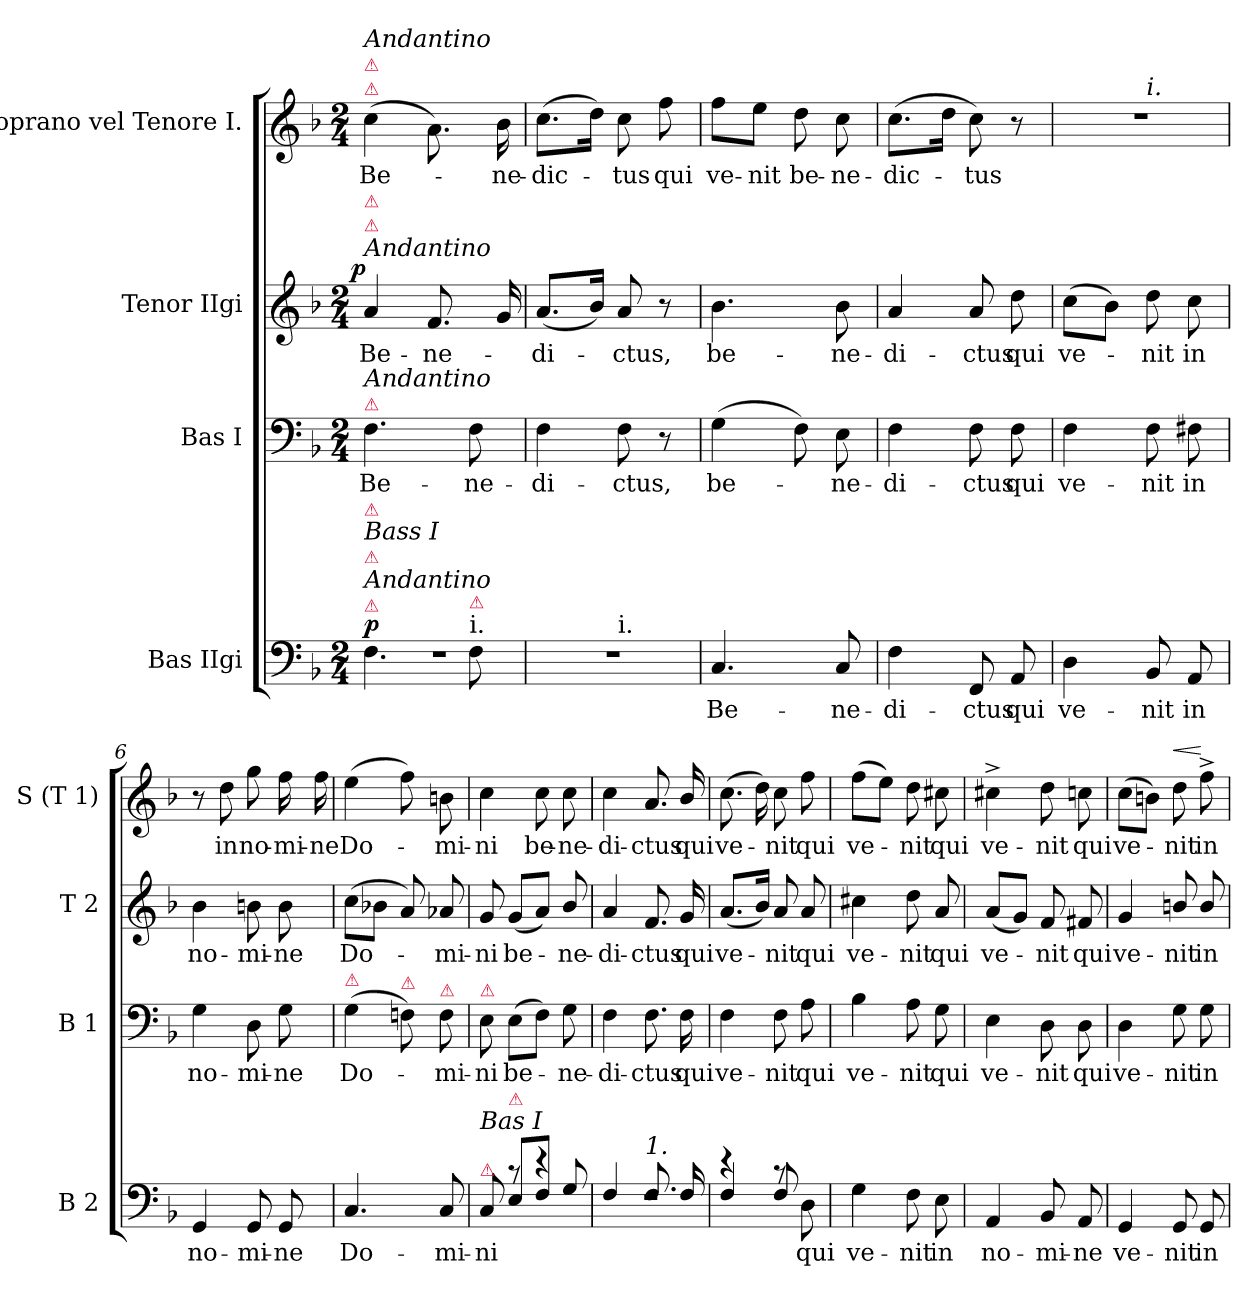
**kern	**text	**dynam	**kern	**text	**kern	**text	**dynam	**kern	**text	**dynam
*part4	*part4	*part4	*part3	*part3	*part2	*part2	*part2	*part1	*part1	*part1
*staff4	*staff4	*staff4	*staff3	*staff3	*staff2	*staff2	*staff2	*staff1	*staff1	*staff1
*I"Bas IIgi	*	*	*I"Bas I	*	*I"Tenor IIgi	*	*	*I"Soprano vel Tenore I.	*	*
*I'B 2	*	*	*I'B 1	*	*I'T 2	*	*	*I'S (T 1)	*	*
*clefF4	*	*	*clefF4	*	*clefG2	*	*	*clefG2	*	*
*k[b-]	*	*	*k[b-]	*	*k[b-]	*	*	*k[b-]	*	*
*F:	*	*	*F:	*	*F:	*	*	*F:	*	*
*M2/4	*	*	*M2/4	*	*M2/4	*	*	*M2/4	*	*
=1	=1	=1	=1	=1	=1	=1	=1	=1	=1	=1
*^	*	*	*	*	*	*	*	*	*	*
!	!	!	!	!	!	!	!	!	!LO:TX:a:color=crimson:t=⚠	!	!
!	!	!	!	!	!	!	!	!	!LO:TX:a:color=crimson:t=⚠	!	!
!	!	!	!	!	!	!	!	!	!LO:TX:a:i:t=Andantino	!	!
!	!	!	!	!	!	!LO:TX:a:i:t=Andantino	!	!	!	!	!
!	!	!	!	!	!	!LO:TX:a:color=crimson:t=⚠	!	!	!	!	!
!	!	!	!	!	!	!LO:TX:a:color=crimson:t=⚠	!	!	!	!	!
!	!	!	!	!LO:TX:a:color=crimson:t=⚠	!	!	!	!	!	!	!
!	!	!	!	!LO:TX:a:i:t=Andantino	!	!	!	!	!	!	!
!LO:TX:a:color=crimson:t=⚠	!	!	!	!	!	!	!	!	!	!	!
!LO:TX:a:i:t=Andantino	!	!	!	!	!	!	!	!	!	!	!
!LO:TX:a:color=crimson:t=⚠	!	!	!	!	!	!	!	!	!	!	!
!LO:TX:a:i:t=Bass I	!	!	!	!	!	!	!	!	!	!	!
!LO:TX:a:color=crimson:t=⚠	!	!	!	!	!	!	!	!	!	!	!
!	!	!	!LO:DY:b	!	!	!	!	!LO:DY:a:rj	!	!	!
2rF	4.F!	.	p	4.F\	Be-	4a/	Be-	p	(>4cc\	Be-	.
.	.	.	.	.	.	8.f/	-ne-	.	8.a\)	.	.
!	!LO:TX:a:t=i.	!	!	!	!	!	!	!	!	!	!
!	!LO:TX:a:color=crimson:t=⚠	!	!	!	!	!	!	!	!	!	!
.	8F!	.	.	8F\	-ne-	.	.	.	.	.	.
.	.	.	.	.	.	16g/	.	.	16b-\	-ne-	.
=2	=2	=2	=2	=2	=2	=2	=2	=2	=2	=2	=2
2r	4ryy	.	.	4F\	-di-	(<8.a/L	-di-	.	(>8.cc\L	-dic-	.
.	.	.	.	.	.	16b-/Jk)	.	.	16dd\Jk)	.	.
!	!LO:TX:a:t=i.	!	!	!	!	!	!	!	!	!	!
.	4ryy	.	.	8F\	-ctus,	8a/	-ctus,	.	8cc\	-tus	.
.	.	.	.	8r	.	8r	.	.	8ff\	qui	.
*v	*v	*	*	*	*	*	*	*	*	*	*
=3	=3	=3	=3	=3	=3	=3	=3	=3	=3	=3
4.C/	Be-	.	(>4G\	be-	4.b-\	be-	.	8ff\L	ve-	.
.	.	.	.	.	.	.	.	8ee\J	nit	.
.	.	.	8F\)	.	.	.	.	8dd\	be-	.
8C/	-ne-	.	8E\	-ne-	8b-\	-ne-	.	8cc\	-ne-	.
=4	=4	=4	=4	=4	=4	=4	=4	=4	=4	=4
4F\	-di-	.	4F\	-di-	4a/	-di-	.	(>8.cc\L	-dic-	.
.	.	.	.	.	.	.	.	16dd\Jk	.	.
8FF/	-ctus	.	8F\	-ctus	8a/	-ctus	.	8cc\)	-tus	.
8AA/	qui	.	8F\	qui	8dd\	qui	.	8r	.	.
=5	=5	=5	=5	=5	=5	=5	=5	=5	=5	=5
*	*	*	*	*	*	*	*	*^	*	*
4D\	ve-	.	4F\	ve-	(>8cc\L	ve-	.	2r	4ryy	.	.
.	.	.	.	.	8b-\J)	.	.	.	.	.	.
!	!	!	!	!	!	!	!	!	!LO:TX:a:i:t=i.	!	!
8BB-/	-nit	.	8F\	-nit	8dd\	-nit	.	.	4ryy	.	.
8AA/	in	.	8F#X\	in	8cc\	in	.	.	.	.	.
*	*	*	*	*	*	*	*	*v	*v	*	*
=6	=6	=6	=6	=6	=6	=6	=6	=6	=6	=6
4GG/	no-	.	4G\	no-	4b-\	no-	.	8r	.	.
.	.	.	.	.	.	.	.	8dd\	in	.
8GG/	-mi-	.	8D\	-mi-	8bn\	-mi-	.	8gg\	no-	.
8GG/	-ne	.	8G\	-ne	8b\	-ne	.	16ff\	-mi-	.
.	.	.	.	.	.	.	.	16ff\	-ne	.
=7	=7	=7	=7	=7	=7	=7	=7	=7	=7	=7
!	!	!	!LO:TX:a:color=crimson:t=⚠	!	!	!	!	!	!	!
4.C/	Do-	.	(>4G\	Do-	(>8cc\L	Do-	.	(>4ee\	Do-	.
.	.	.	.	.	8b-X\J	.	.	.	.	.
!	!	!	!LO:TX:a:color=crimson:t=⚠	!	!	!	!	!	!	!
.	.	.	8Fn\)	.	8a/)	.	.	8ff\)	.	.
!	!	!	!LO:TX:a:color=crimson:t=⚠	!	!	!	!	!	!	!
8C/	-mi-	.	8F\	-mi-	8a-X/	-mi-	.	8bn\	-mi-	.
=8	=8	=8	=8	=8	=8	=8	=8	=8	=8	=8
*^	*	*	*	*	*	*	*	*	*	*
!	!	!	!	!LO:TX:a:color=crimson:t=⚠	!	!	!	!	!	!	!
!LO:TX:a:color=crimson:t=⚠	!	!	!	!	!	!	!	!	!	!	!
!LO:TX:a:i:t=Bas I	!	!	!	!	!	!	!	!	!	!	!
8C/	8ryy	-ni	.	8E\	-ni	8g/	-ni	.	4cc\	-ni	.
!LO:TX:a:color=crimson:t=⚠	!	!	!	!	!	!	!	!	!	!	!
8r	8E!/L	.	.	(>8E\L	be-	(<8g/L	be-	.	.	.	.
4r	8F!/J	.	.	8F\J)	.	8a/J)	.	.	8cc\	be-	.
.	8G!/	.	.	8G\	-ne-	8b-/	-ne-	.	8cc\	-ne-	.
=9	=9	=9	=9	=9	=9	=9	=9	=9	=9	=9	=9
2rF	4F!/	.	.	4F\	-di-	4a/	-di-	.	4cc\	-di-	.
!	!LO:TX:a:i:t=1.	!	!	!	!	!	!	!	!	!	!
.	8.F!/	.	.	8.F\	-ctus	8.f/	-ctus	.	8.a/	-ctus	.
.	16F!/	.	.	16F\	qui	16g/	qui	.	16b-/	qui	.
=10	=10	=10	=10	=10	=10	=10	=10	=10	=10	=10	=10
4r	4F!/	.	.	4F\	ve-	(<8.a/L	ve-	.	(>8.cc\	ve-	.
.	.	.	.	.	.	16b-/Jk)	.	.	16dd\)	.	.
8r	8F!/	.	.	8F\	-nit	8a/	-nit	.	8cc\	-nit	.
8D\	8ryy	qui	.	8A\	qui	8a/	qui	.	8ff\	qui	.
*v	*v	*	*	*	*	*	*	*	*	*	*
=11	=11	=11	=11	=11	=11	=11	=11	=11	=11	=11
4G\	ve-	.	4B-\	ve-	4cc#X\	ve-	.	(>8ff\L	ve-	.
.	.	.	.	.	.	.	.	8ee\J)	.	.
8F\	-nit	.	8A\	-nit	8dd\	-nit	.	8dd\	-nit	.
8E\	in	.	8G\	qui	8a/	qui	.	8cc#X\	qui	.
=12	=12	=12	=12	=12	=12	=12	=12	=12	=12	=12
4AA/	no-	.	4E\	ve-	(<8a/L	ve-	.	4cc#X^>\	ve-	.
.	.	.	.	.	8g/J)	.	.	.	.	.
8BB-/	-mi-	.	8D\	-nit	8f/	-nit	.	8dd\	-nit	.
8AA/	-ne	.	8D\	qui	8f#X/	qui	.	8ccn\	qui	.
=13	=13	=13	=13	=13	=13	=13	=13	=13	=13	=13
4GG/	ve-	.	4D\	ve-	4g/	ve-	.	(>8cc\L	ve-	.
.	.	.	.	.	.	.	.	8bn\J)	.	.
!	!	!	!	!	!	!	!	!	!	!LO:HP:a
8GG/	-nit	.	8G\	-nit	8bn/	nit	.	8dd\	-nit	<
8GG/	in	.	8G\	in	8b/	in	.	8ff^>\	in	[
=	=	=	=	=	=	=	=	=	=	=
*-	*-	*-	*-	*-	*-	*-	*-	*-	*-	*-
